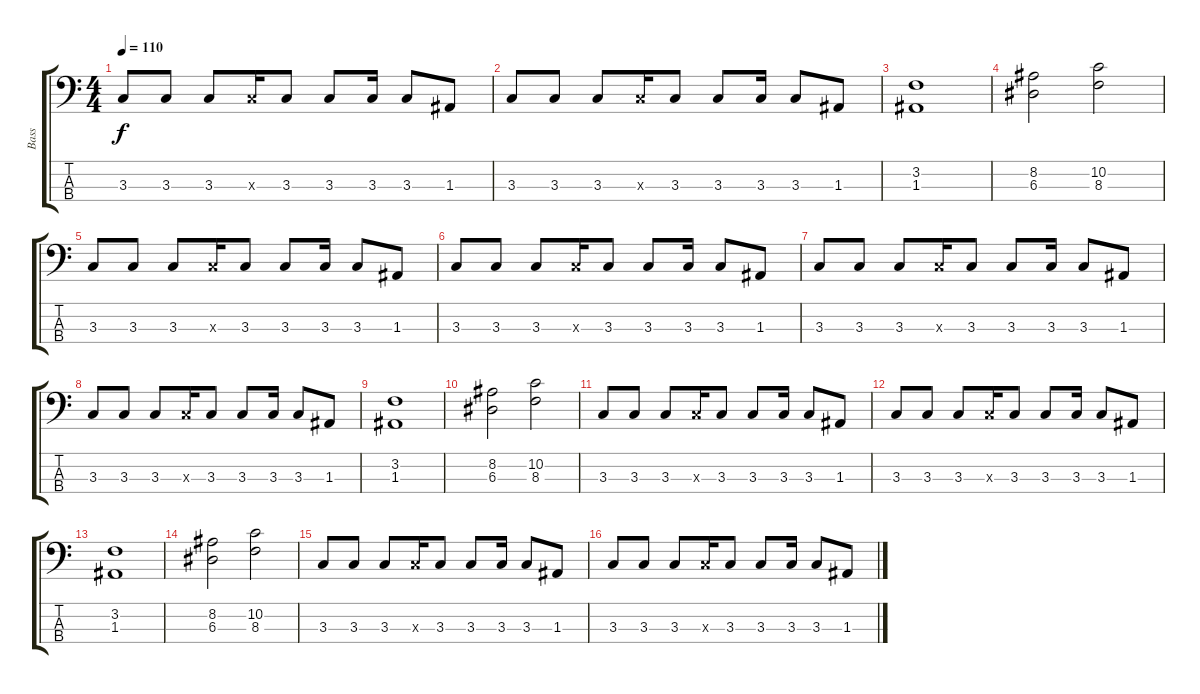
\track ("Bass" "Bass") {instrument electricbasspick}
\staff {score tabs}
\tuning (G2 D2 A1 E1) {hide}
\ts (4 4)
\tempo 110
\clef f4
\ks c
3.3.8{dy f} 3.3.8 3.3.8 3.3{x}.16 3.3.8 3.3.8 3.3.16 3.3.8 1.3.8 |
3.3.8 3.3.8 3.3.8 3.3{x}.16 3.3.8 3.3.8 3.3.16 3.3.8 1.3.8 |
(3.2 1.3).1 |
(8.2 6.3).2 (10.2 8.3).2 |
3.3.8 3.3.8 3.3.8 3.3{x}.16 3.3.8 3.3.8 3.3.16 3.3.8 1.3.8 |
3.3.8 3.3.8 3.3.8 3.3{x}.16 3.3.8 3.3.8 3.3.16 3.3.8 1.3.8 |
3.3.8 3.3.8 3.3.8 3.3{x}.16 3.3.8 3.3.8 3.3.16 3.3.8 1.3.8 |
3.3.8 3.3.8 3.3.8 3.3{x}.16 3.3.8 3.3.8 3.3.16 3.3.8 1.3.8 |
(3.2 1.3).1 |
(8.2 6.3).2 (10.2 8.3).2 |
3.3.8 3.3.8 3.3.8 3.3{x}.16 3.3.8 3.3.8 3.3.16 3.3.8 1.3.8 |
3.3.8 3.3.8 3.3.8 3.3{x}.16 3.3.8 3.3.8 3.3.16 3.3.8 1.3.8 |
(3.2 1.3).1 |
(8.2 6.3).2 (10.2 8.3).2 |
3.3.8 3.3.8 3.3.8 3.3{x}.16 3.3.8 3.3.8 3.3.16 3.3.8 1.3.8 |
3.3.8 3.3.8 3.3.8 3.3{x}.16 3.3.8 3.3.8 3.3.16 3.3.8 1.3.8
